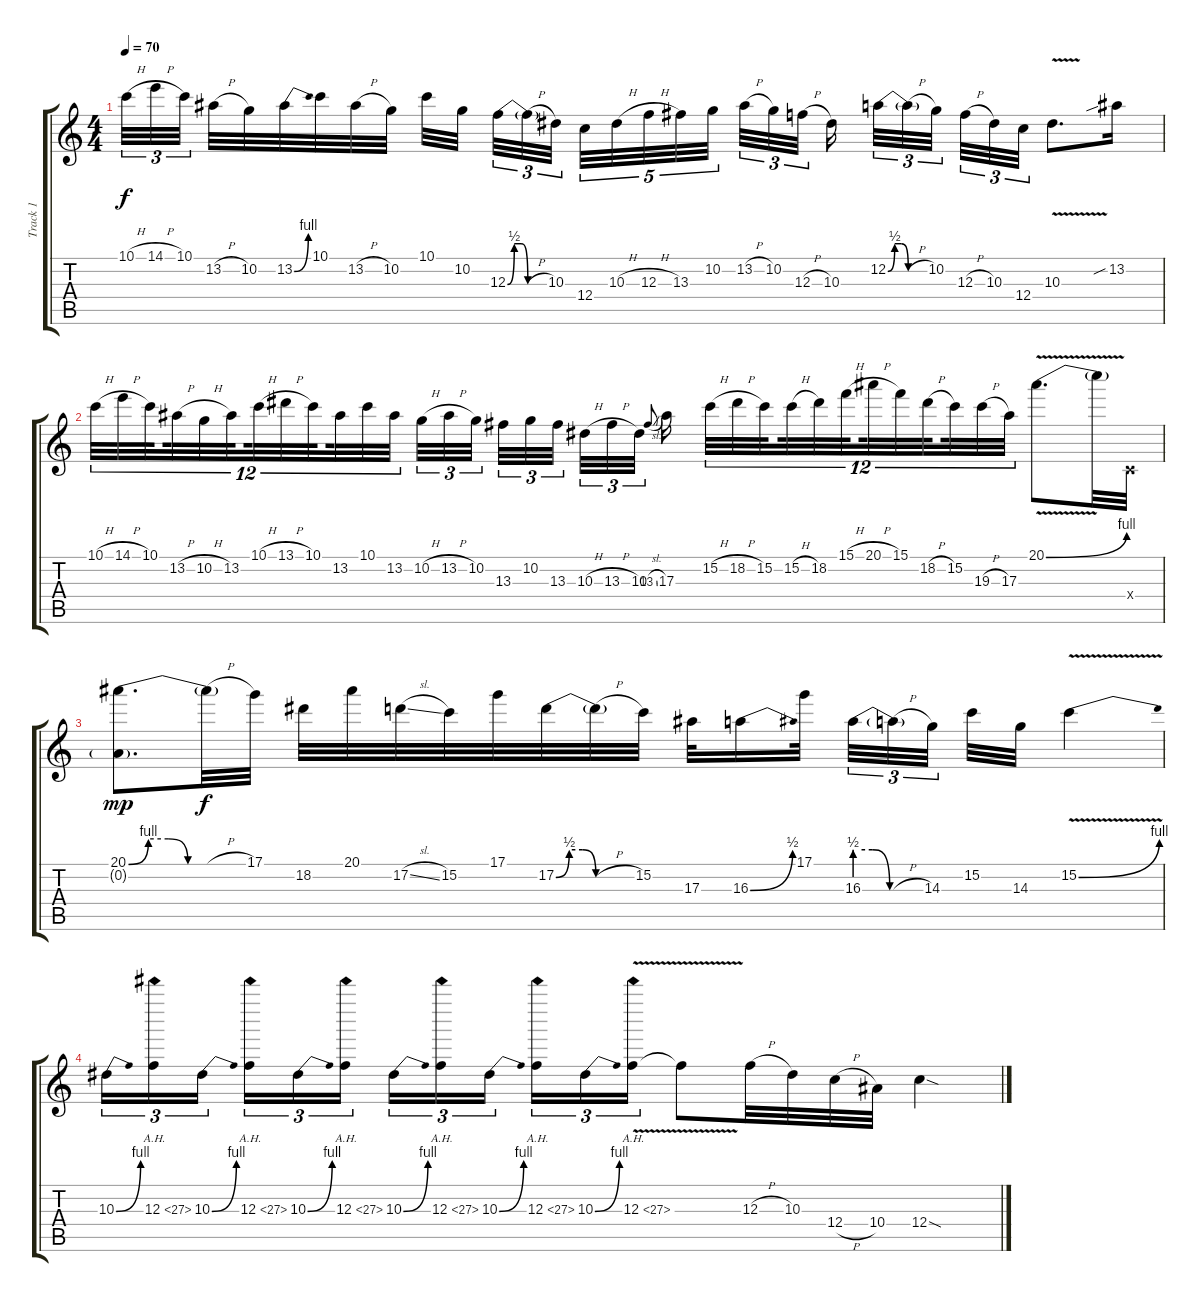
\track ("Track 1" "Track 1") {instrument distortionguitar}
\staff {score tabs}
\tuning (D4 A3 F3 C3 G2 C2) {hide}
\ts (4 4)
\tempo 70
\clef g2
\ks c
10.1{h}.32{tu (3 2) dy f} 14.1{h}.32{tu (3 2)} 10.1.32{tu (3 2) beam splitsecondary} 13.2{h}.32 10.2.32 13.2{be (bend 0 0 60 4)}.32 10.1.32 13.2{h}.32 10.2.32 10.1.32 10.2.32{beam splitsecondary} 12.3{be (custom 0 0 10 2 20 2 30 0 60 0)}.32{tu (3 2)} 12.3{h t}.32{tu (3 2)} 10.3.32{tu (3 2) beam splitsecondary} 12.4.32{tu (5 4)} 10.3{h}.32{tu (5 4)} 12.3{h}.32{tu (5 4)} 13.3.32{tu (5 4)} 10.2.32{tu (5 4)} 13.2{h}.32{tu (3 2)} 10.2.32{tu (3 2)} 12.3{h}.32{tu (3 2) beam splitsecondary} 10.3.16{beam splitsecondary} 12.2{be (custom 0 0 10 2 20 2 30 0 60 0)}.32{tu (3 2)} 12.2{h t}.32{tu (3 2)} 10.2.32{tu (3 2) beam splitsecondary} 12.3{h}.32{tu (3 2)} 10.3.32{tu (3 2)} 12.4.32{tu (3 2)} 10.3{v}.8{d} 13.2{sib}.16 |
10.1{h}.32{tu (12 8)} 14.1{h}.32{tu (12 8)} 10.1.32{tu (12 8) beam splitsecondary} 13.2{h}.32{tu (12 8)} 10.2{h}.32{tu (12 8)} 13.2.32{tu (12 8) beam splitsecondary} 10.1{h}.32{tu (12 8)} 13.1{h}.32{tu (12 8)} 10.1.32{tu (12 8) beam splitsecondary} 13.2.32{tu (12 8)} 10.1.32{tu (12 8)} 13.2.32{tu (12 8)} 10.2{h}.32{tu (3 2)} 13.2{h}.32{tu (3 2)} 10.2.32{tu (3 2) beam splitsecondary} 13.3.32{tu (3 2)} 10.2.32{tu (3 2)} 13.3.32{tu (3 2) beam splitsecondary} 10.3{h}.32{tu (3 2)} 13.3{h}.32{tu (3 2)} 10.3.32{tu (3 2)} 13.3{sl}.8{gr onbeat beam splitsecondary} 17.3.16 15.2{h}.32{tu (12 8)} 18.2{h}.32{tu (12 8)} 15.2.32{tu (12 8) beam splitsecondary} 15.2{h}.32{tu (12 8)} 18.2.32{tu (12 8)} 15.1{h}.32{tu (12 8) beam splitsecondary} 20.1{h}.32{tu (12 8)} 15.1.32{tu (12 8)} 18.2{h}.32{tu (12 8) beam splitsecondary} 15.2.32{tu (12 8)} 19.3{h}.32{tu (12 8)} 17.3.32{tu (12 8)} 20.1{be (bend 0 0 60 4) v}.8{d} 20.1{t}.32 0.4{x}.32 |
(20.1{be (custom 0 0 10 4 20 4 30 0 60 0)} 0.2{g}).8{d dy mp} 20.1{h t}.32{dy f} 17.1.32 18.2.32 20.1.32 17.2{sl}.32 15.2.32 17.1.32 17.2{be (custom 0 0 10 2 20 2 30 0 60 0)}.32 17.2{h t}.32 15.2.32 17.3.32 16.3{be (bend 0 0 60 2)}.16 17.1.32{beam splitsecondary} 16.3{be (custom 0 2 15 2 30 0 60 0)}.32{tu (3 2)} 16.3{h t}.32{tu (3 2)} 14.3.32{tu (3 2) beam splitsecondary} 15.2.32 14.3.32 15.2{be (bend 0 0 60 4) v}.4 |
10.3{be (bend 0 0 60 4)}.16{tu (3 2)} 12.3{ah 15}.16{tu (3 2)} 10.3{be (bend 0 0 60 4)}.16{tu (3 2) beam splitsecondary} 12.3{ah 15}.16{tu (3 2)} 10.3{be (bend 0 0 60 4)}.16{tu (3 2)} 12.3{ah 15}.16{tu (3 2)} 10.3{be (bend 0 0 60 4)}.16{tu (3 2)} 12.3{ah 15}.16{tu (3 2)} 10.3{be (bend 0 0 60 4)}.16{tu (3 2) beam splitsecondary} 12.3{ah 15}.16{tu (3 2)} 10.3{be (bend 0 0 60 4)}.16{tu (3 2)} 12.3{ah 15 v}.16{tu (3 2)} 12.3{t}.8 12.3{h}.32 10.3.32 12.4{h}.32 10.4.32 12.4{sod}.4
